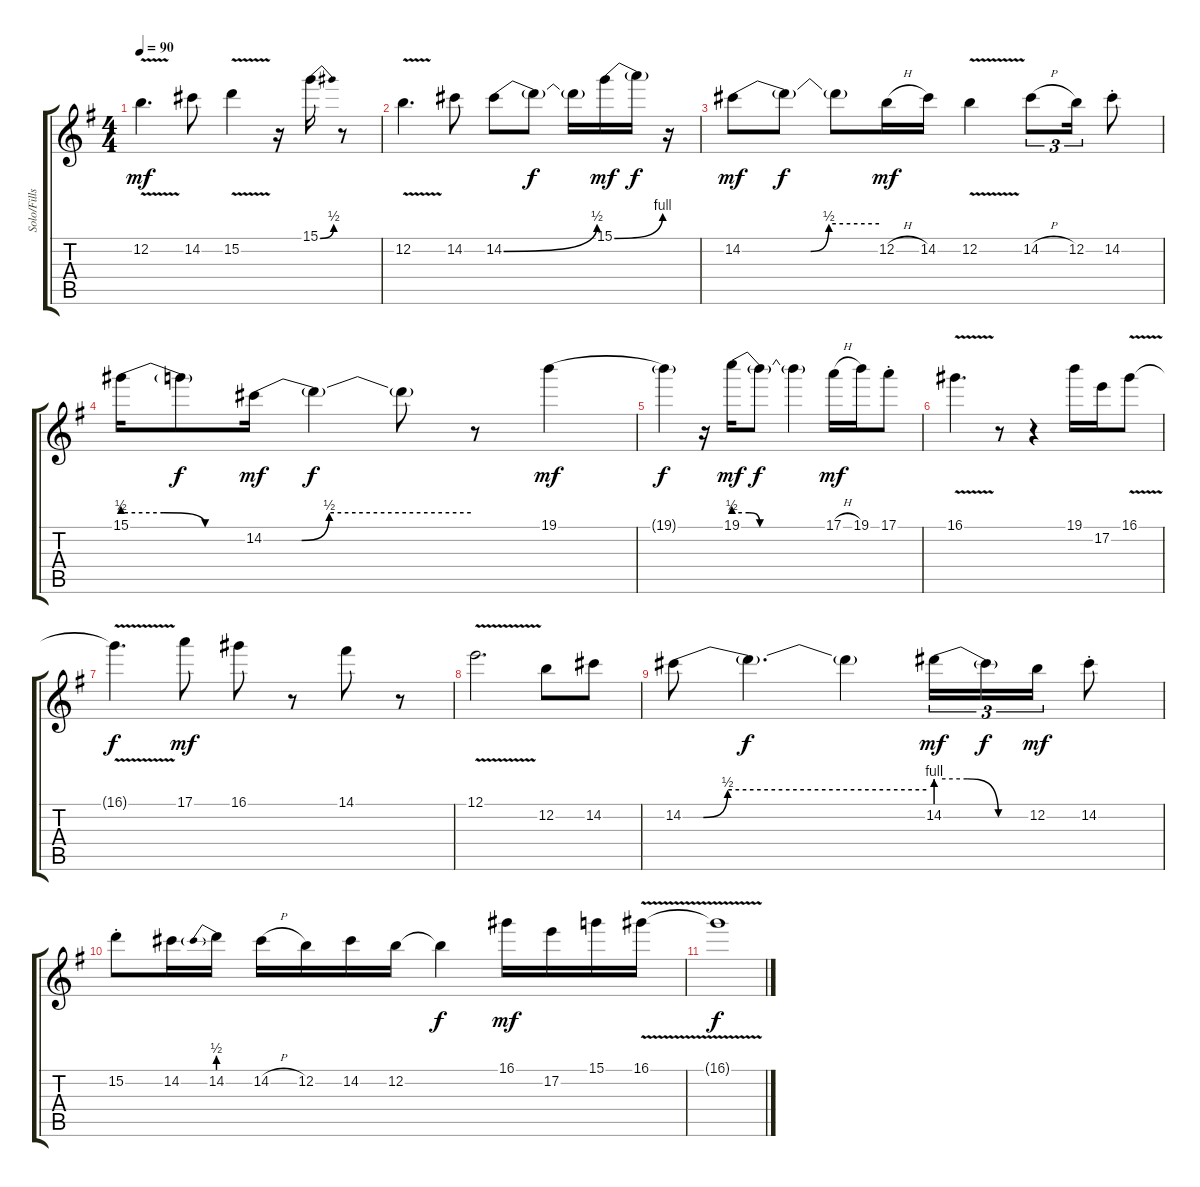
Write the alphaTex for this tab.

\track ("Solo/Fills" "Solo/Fills") {instrument overdrivenguitar}
\staff {score tabs}
\tuning (E4 B3 G3 D3 A2 E2) {hide}
\ts (4 4)
\tempo 90
\clef g2
\ks g
12.2{v}.4{d dy mf} 14.2.8 15.2{v}.4 r.16 15.1{be (bend 0 0 60 2)}.16 r.8 |
12.2{v}.4{d} 14.2.8 14.2{be (bend 0 0 60 2)}.8 14.2{t}.8{dy f} 14.2{t}.16 15.1{be (bend 0 0 60 4)}.16{dy mf} 15.1{t}.16{dy f} r.16 |
14.2{be (custom 0 0 30 0 38 2 60 2)}.8{dy mf} 14.2{t}.8{dy f} 14.2{t}.8 12.2{h}.16{dy mf} 14.2.16 12.2{v}.4 14.2{h}.8{tu (3 2)} 12.2.16{tu (3 2)} 14.2{st}.8 |
15.1{be (custom 0 2 20 2 40 0 60 0)}.16 15.1{t}.8{dy f} 14.2{be (custom 0 0 11 0 19 2 60 2)}.16{dy mf} 14.2{t}.4{dy f} 14.2{t}.8 r.8 19.1{be (hold 0 0 60 0)}.4{dy mf} |
19.1{t}.4{dy f} r.16 19.1{be (custom 0 2 10 2 17 0 60 0)}.16{dy mf} 19.1{t}.8{dy f} 19.1{t}.4 17.1{h}.16{dy mf} 19.1.16 17.1{st}.8 |
16.1{v}.4{d} r.8 r.4 19.1.16 17.2.16 16.1{v}.8 |
16.1{t}.4{d dy f} 17.1.8{dy mf} 16.1.8 r.8 14.1.8 r.8 |
12.1{v}.2{d} 12.2.8 14.2.8 |
14.2{be (custom 0 0 5 0 11 2 60 2)}.8 14.2{t}.4{d dy f} 14.2{t}.4 14.2{be (custom 0 4 20 4 40 0 60 0)}.16{tu (3 2) dy mf} 14.2{t}.16{tu (3 2) dy f} 12.2.16{tu (3 2) dy mf} 14.2{st}.8 |
15.2{st}.8 14.2.16 14.2{be (prebend 0 2 60 2)}.16 14.2{h}.16 12.2.16 14.2.16 12.2.16 12.2{t}.4{dy f} 16.1.16{dy mf} 17.2.16 15.1.16 16.1{v}.16 |
16.1{t}.1{dy f}
